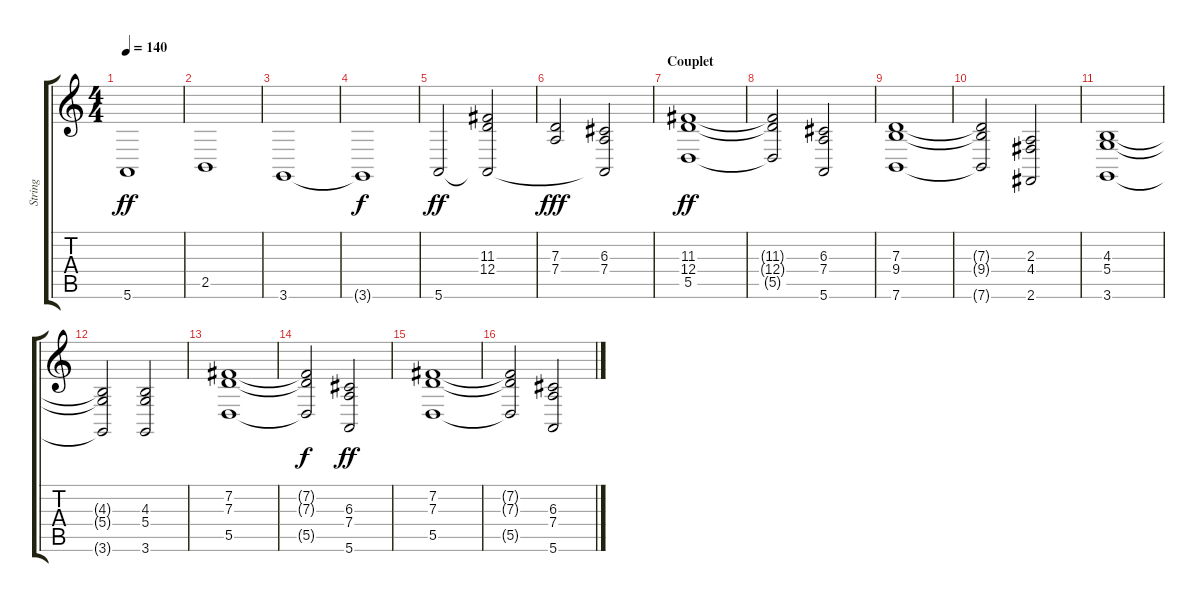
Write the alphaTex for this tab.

\track ("String" "String") {instrument stringensemble1}
\staff {score tabs}
\tuning (E4 B3 G3 D3 A2 E2) {hide}
\ts (4 4)
\tempo 140
\clef g2
\ks c
5.6.1{dy ff} |
2.5.1 |
3.6.1 |
3.6{t}.1{dy f} |
5.6.2{dy ff} (11.3 12.4 5.6{t}).2 |
(7.3 7.4).2{dy fff} (6.3 7.4 5.6{t}).2 |
\section ("" "Couplet")
(11.3 12.4 5.5).1{dy ff} |
(11.3{t} 12.4{t} 5.5{t}).2 (6.3 7.4 5.6).2 |
(7.3 9.4 7.6).1 |
(7.3{t} 9.4{t} 7.6{t}).2 (2.3 4.4 2.6).2 |
(4.3 5.4 3.6).1 |
(4.3{t} 5.4{t} 3.6{t}).2 (4.3 5.4 3.6).2 |
(7.2 7.3 5.5).1 |
(7.2{t} 7.3{t} 5.5{t}).2{dy f} (6.3 7.4 5.6).2{dy ff} |
(7.2 7.3 5.5).1 |
(7.2{t} 7.3{t} 5.5{t}).2 (6.3 7.4 5.6).2
